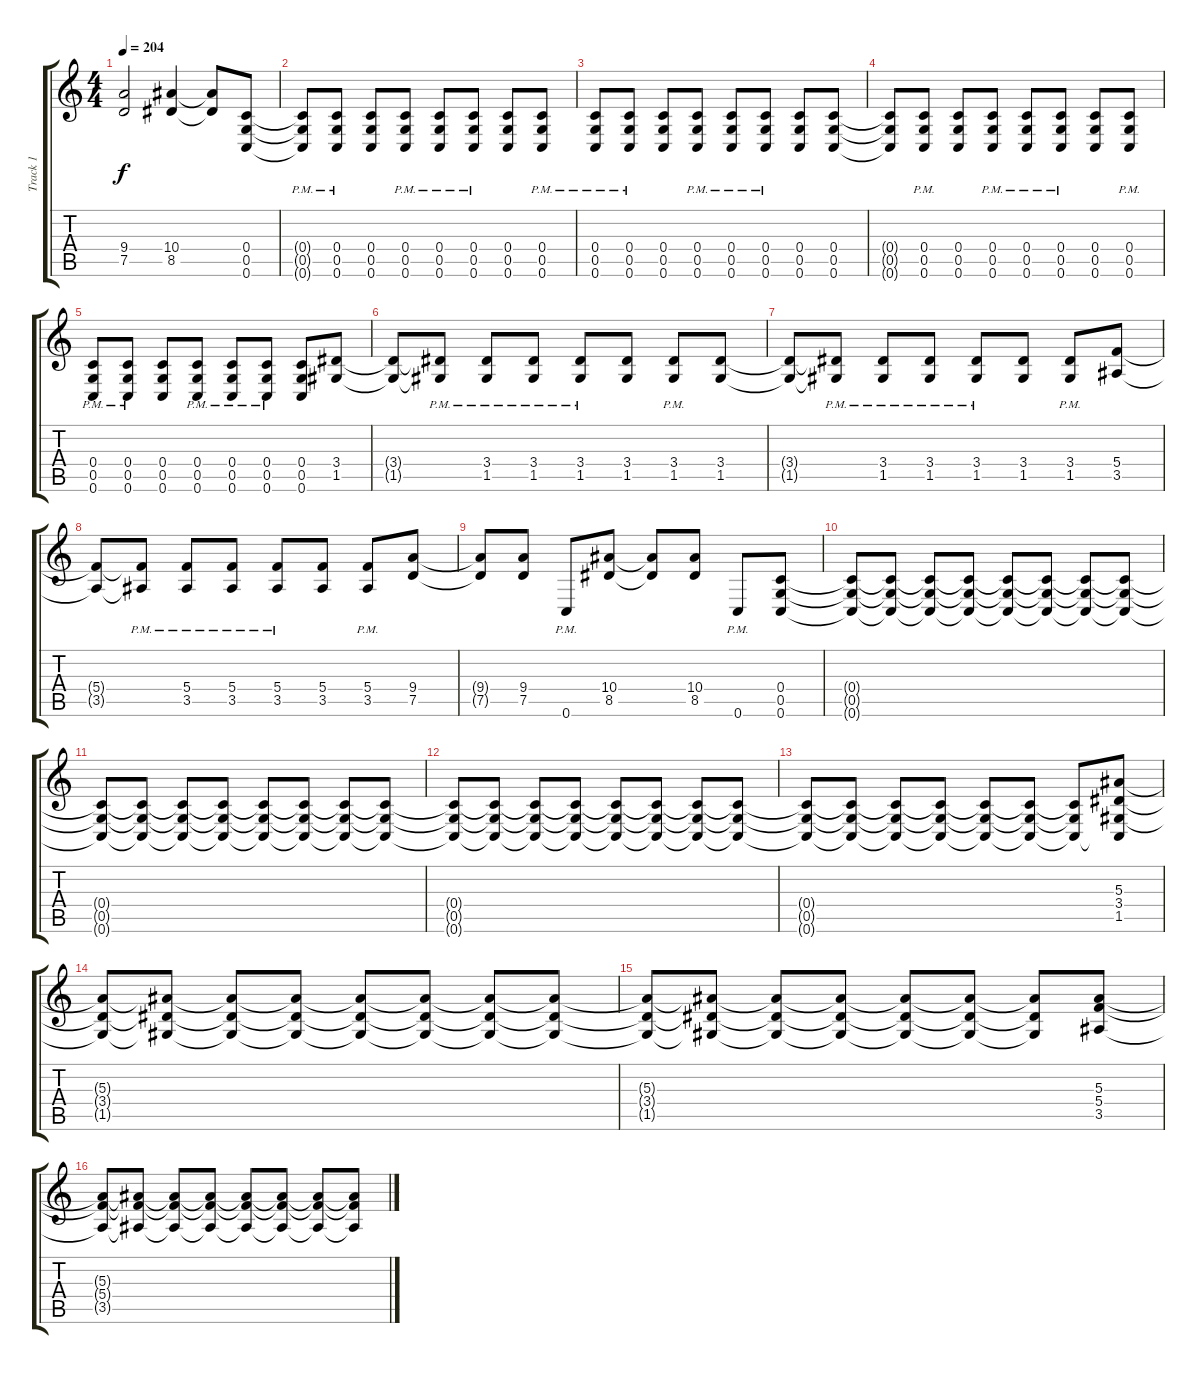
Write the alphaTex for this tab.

\track ("Track 1" "Track 1") {instrument distortionguitar}
\staff {score tabs}
\tuning (D4 A3 F3 C3 G2 C2) {hide}
\ts (4 4)
\tempo 204
\clef g2
\ks c
(9.4 7.5).2{dy f} (10.4 8.5).4 (10.4{t} 8.5{t}).8 (0.4 0.5 0.6).8 |
(0.4{pm t} 0.5{pm t} 0.6{pm t}).8 (0.4{pm} 0.5{pm} 0.6{pm}).8 (0.4 0.5 0.6).8 (0.4{pm} 0.5{pm} 0.6{pm}).8 (0.4{pm} 0.5{pm} 0.6{pm}).8 (0.4{pm} 0.5{pm} 0.6{pm}).8 (0.4 0.5 0.6).8 (0.4{pm} 0.5{pm} 0.6{pm}).8 |
(0.4{pm} 0.5{pm} 0.6{pm}).8 (0.4{pm} 0.5{pm} 0.6{pm}).8 (0.4 0.5 0.6).8 (0.4{pm} 0.5{pm} 0.6{pm}).8 (0.4{pm} 0.5{pm} 0.6{pm}).8 (0.4{pm} 0.5{pm} 0.6{pm}).8 (0.4 0.5 0.6).8 (0.4 0.5 0.6).8 |
(0.4{t} 0.5{t} 0.6{t}).8 (0.4{pm} 0.5{pm} 0.6{pm}).8 (0.4 0.5 0.6).8 (0.4{pm} 0.5{pm} 0.6{pm}).8 (0.4{pm} 0.5{pm} 0.6{pm}).8 (0.4{pm} 0.5{pm} 0.6{pm}).8 (0.4 0.5 0.6).8 (0.4{pm} 0.5{pm} 0.6{pm}).8 |
(0.4{pm} 0.5{pm} 0.6{pm}).8 (0.4{pm} 0.5{pm} 0.6{pm}).8 (0.4 0.5 0.6).8 (0.4{pm} 0.5{pm} 0.6{pm}).8 (0.4{pm} 0.5{pm} 0.6{pm}).8 (0.4{pm} 0.5{pm} 0.6{pm}).8 (0.4 0.5 0.6).8 (3.4 1.5).8 |
(3.4{t} 1.5{t}).8 (3.4{pm t} 1.5{pm t}).8 (3.4{pm} 1.5{pm}).8 (3.4{pm} 1.5{pm}).8 (3.4{pm} 1.5{pm}).8 (3.4 1.5).8 (3.4{pm} 1.5{pm}).8 (3.4 1.5).8 |
(3.4{t} 1.5{t}).8 (3.4{pm t} 1.5{pm t}).8 (3.4{pm} 1.5{pm}).8 (3.4{pm} 1.5{pm}).8 (3.4{pm} 1.5{pm}).8 (3.4 1.5).8 (3.4{pm} 1.5{pm}).8 (5.4 3.5).8 |
(5.4{t} 3.5{t}).8 (5.4{pm t} 3.5{pm t}).8 (5.4{pm} 3.5{pm}).8 (5.4{pm} 3.5{pm}).8 (5.4{pm} 3.5{pm}).8 (5.4 3.5).8 (5.4{pm} 3.5{pm}).8 (9.4 7.5).8 |
(9.4{t} 7.5{t}).8 (9.4 7.5).8 0.6{pm}.8 (10.4 8.5).8 (10.4{t} 8.5{t}).8 (10.4 8.5).8 0.6{pm}.8 (0.4 0.5 0.6).8 |
(0.4{t} 0.5{t} 0.6{t}).8 (0.4{t} 0.5{t} 0.6{t}).8 (0.4{t} 0.5{t} 0.6{t}).8 (0.4{t} 0.5{t} 0.6{t}).8 (0.4{t} 0.5{t} 0.6{t}).8 (0.4{t} 0.5{t} 0.6{t}).8 (0.4{t} 0.5{t} 0.6{t}).8 (0.4{t} 0.5{t} 0.6{t}).8 |
(0.4{t} 0.5{t} 0.6{t}).8 (0.4{t} 0.5{t} 0.6{t}).8 (0.4{t} 0.5{t} 0.6{t}).8 (0.4{t} 0.5{t} 0.6{t}).8 (0.4{t} 0.5{t} 0.6{t}).8 (0.4{t} 0.5{t} 0.6{t}).8 (0.4{t} 0.5{t} 0.6{t}).8 (0.4{t} 0.5{t} 0.6{t}).8 |
(0.4{t} 0.5{t} 0.6{t}).8 (0.4{t} 0.5{t} 0.6{t}).8 (0.4{t} 0.5{t} 0.6{t}).8 (0.4{t} 0.5{t} 0.6{t}).8 (0.4{t} 0.5{t} 0.6{t}).8 (0.4{t} 0.5{t} 0.6{t}).8 (0.4{t} 0.5{t} 0.6{t}).8 (0.4{t} 0.5{t} 0.6{t}).8 |
(0.4{t} 0.5{t} 0.6{t}).8 (0.4{t} 0.5{t} 0.6{t}).8 (0.4{t} 0.5{t} 0.6{t}).8 (0.4{t} 0.5{t} 0.6{t}).8 (0.4{t} 0.5{t} 0.6{t}).8 (0.4{t} 0.5{t} 0.6{t}).8 (0.4{t} 0.5{t} 0.6{t}).8 (5.3 3.4 1.5 0.6{t}).8 |
(5.3{t} 3.4{t} 1.5{t}).8 (5.3{t} 3.4{t} 1.5{t}).8 (5.3{t} 3.4{t} 1.5{t}).8 (5.3{t} 3.4{t} 1.5{t}).8 (5.3{t} 3.4{t} 1.5{t}).8 (5.3{t} 3.4{t} 1.5{t}).8 (5.3{t} 3.4{t} 1.5{t}).8 (5.3{t} 3.4{t} 1.5{t}).8 |
(5.3{t} 3.4{t} 1.5{t}).8 (5.3{t} 3.4{t} 1.5{t}).8 (5.3{t} 3.4{t} 1.5{t}).8 (5.3{t} 3.4{t} 1.5{t}).8 (5.3{t} 3.4{t} 1.5{t}).8 (5.3{t} 3.4{t} 1.5{t}).8 (5.3{t} 3.4{t} 1.5{t}).8 (5.3 5.4 3.5).8 |
(5.3{t} 5.4{t} 3.5{t}).8 (5.3{t} 5.4{t} 3.5{t}).8 (5.3{t} 5.4{t} 3.5{t}).8 (5.3{t} 5.4{t} 3.5{t}).8 (5.3{t} 5.4{t} 3.5{t}).8 (5.3{t} 5.4{t} 3.5{t}).8 (5.3{t} 5.4{t} 3.5{t}).8 (5.3{t} 5.4{t} 3.5{t}).8
